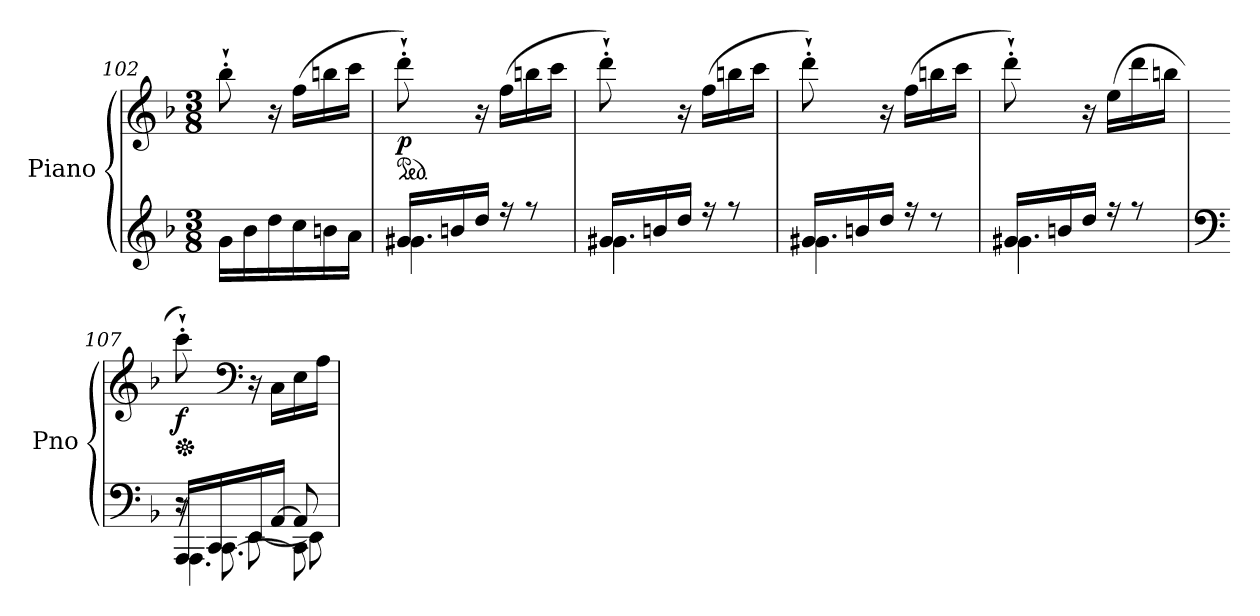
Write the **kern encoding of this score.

**kern	**kern	**dynam
*part1	*part1	*part1
*staff2	*staff1	*staff1/2
*I"Piano	*	*
*I'Pno	*	*
*clefG2	*clefG2	*
*k[b-]	*k[b-]	*
*M3/8	*M3/8	*
=102	=102	=102
16g\LL	8bb-'`\	.
16b-\	.	.
16dd\	16r	.
16cc\	(>16ff\LL	.
16bn\	16bbn\	.
16a\JJ	16ccc\JJ	.
=103	=103	=103
*^	*	*
*	*	*ped	*
!	!	!	!LO:DY:b
16g#X/LL	4.g#X\	8ddd'`\)	p
16bn/	.	.	.
16dd/JJ	.	16r	.
16r	.	(>16ff\LL	.
8r	.	16bbn\	.
.	.	16ccc\JJ	.
!!LO:LB:g=z
=104	=104	=104	=104
16g#X/LL	4.g#X\	8ddd'`\)	.
16bn/	.	.	.
16dd/JJ	.	16r	.
16r	.	(>16ff\LL	.
8r	.	16bbn\	.
.	.	16ccc\JJ	.
!!LO:PB:g=z
=105	=105	=105	=105
16g#X/LL	4.g#X\	8ddd'`\)	.
16bn/	.	.	.
16dd/JJ	.	16r	.
16r	.	(>16ff\LL	.
8r	.	16bbn\	.
.	.	16ccc\JJ	.
=106	=106	=106	=106
16g#X/LL	4.g#X\	8ddd'`\)	.
16bn/	.	.	.
16dd/JJ	.	16r	.
16r	.	(>16ee\LL	.
8r	.	16ddd\	.
.	.	16bbn\JJ	.
*v	*v	*	*
=107	=107	=107
*clefF4	*	*
*^	*	*
*	*^	*	*
*	*	*^	*	*
*	*	*	*	*Xped	*
!	!	!	!	!	!LO:DY:b
16AAA/LL	4.AAA\	16r	8r	8ccc'`\)	f
16CC/	.	[8.CC\	.	.	.
*	*	*	*	*clefF4	*
16EE/	.	.	[8EE\	16r	.
[16AA/JJ	.	.	.	16C\LL	.
8AA/]	.	8CC\]	8EE\]	16E\	.
.	.	.	.	16A\JJ	.
*v	*v	*v	*v	*	*
=	=	=
*-	*-	*-
